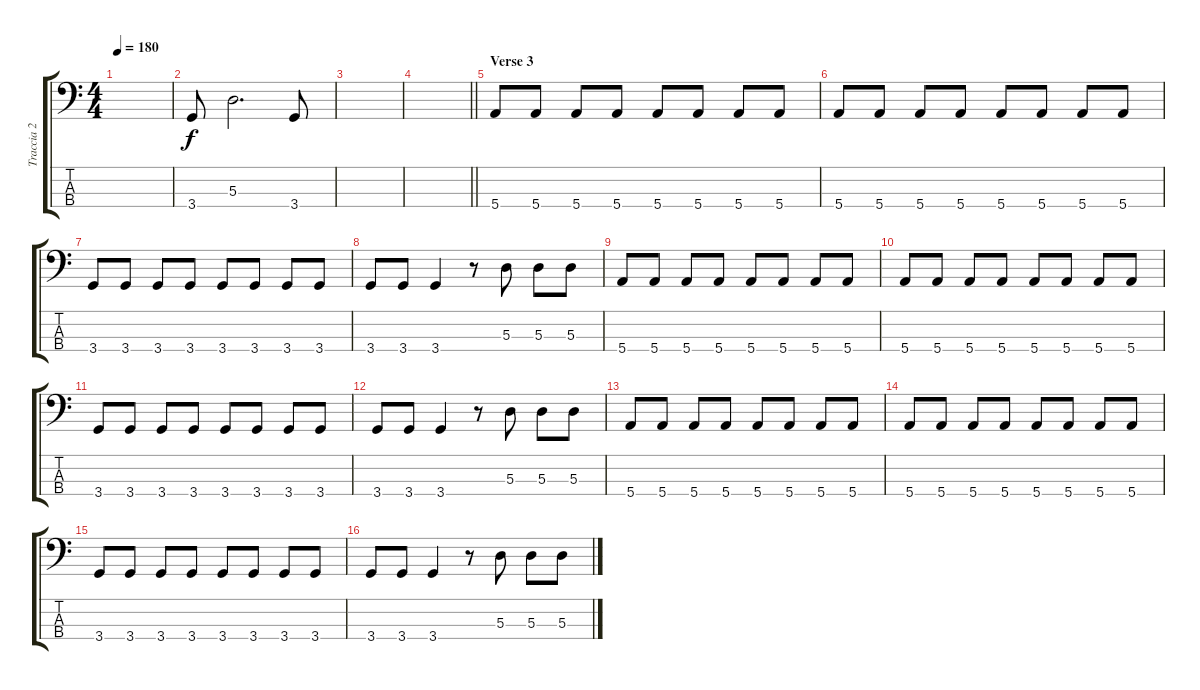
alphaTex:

\track ("Traccia 2" "Traccia 2") {instrument electricbasspick}
\staff {score tabs}
\tuning (G2 D2 A1 E1) {hide}
\ts (4 4)
\tempo 180
\clef f4
\ks c
|
3.4.8 5.3.2{d} 3.4.8 |
|
\barLineRight lightlight
|
\section ("" "Verse 3")
5.4.8 5.4.8 5.4.8 5.4.8 5.4.8 5.4.8 5.4.8 5.4.8 |
5.4.8 5.4.8 5.4.8 5.4.8 5.4.8 5.4.8 5.4.8 5.4.8 |
3.4.8 3.4.8 3.4.8 3.4.8 3.4.8 3.4.8 3.4.8 3.4.8 |
3.4.8 3.4.8 3.4.4 r.8 5.3.8 5.3.8 5.3.8 |
5.4.8 5.4.8 5.4.8 5.4.8 5.4.8 5.4.8 5.4.8 5.4.8 |
5.4.8 5.4.8 5.4.8 5.4.8 5.4.8 5.4.8 5.4.8 5.4.8 |
3.4.8 3.4.8 3.4.8 3.4.8 3.4.8 3.4.8 3.4.8 3.4.8 |
3.4.8 3.4.8 3.4.4 r.8 5.3.8 5.3.8 5.3.8 |
5.4.8 5.4.8 5.4.8 5.4.8 5.4.8 5.4.8 5.4.8 5.4.8 |
5.4.8 5.4.8 5.4.8 5.4.8 5.4.8 5.4.8 5.4.8 5.4.8 |
3.4.8 3.4.8 3.4.8 3.4.8 3.4.8 3.4.8 3.4.8 3.4.8 |
3.4.8 3.4.8 3.4.4 r.8 5.3.8 5.3.8 5.3.8
